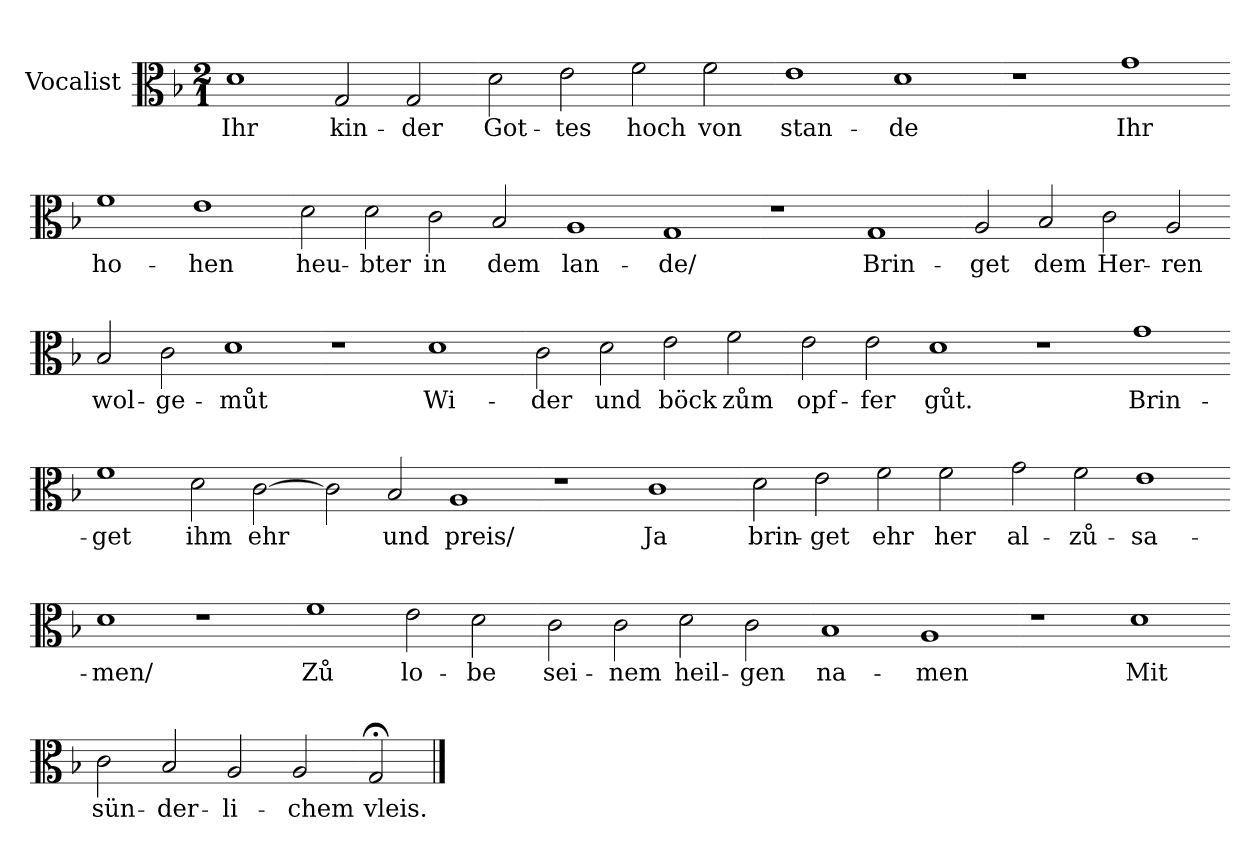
**kern	**text
*part1	*part1
*staff1	*staff1
*I"Vocalist	*
*clefC3	*
*k[b-]	*
*M2/1	*
*MM180	*
=	=
1d	Ihr
2G	kin-
2G	-der
=-	=-
2d	Got-
2e	-tes
2f	hoch
2f	von
=-	=-
1e	stan-
1d	-de
=-	=-
1r	.
1g	Ihr
=-	=-
1f	ho-
1e	-hen
=-	=-
2d	heu-
2d	-bter
2c	in
2B-	dem
=-	=-
1A	lan-
1G	-de/
=-	=-
1r	.
1G	Brin-
=-	=-
2A	-get
2B-	dem
2c	Her-
2A	-ren
=-	=-
2B-	wol-
2c	-ge-
1d	-můt
=-	=-
1r	.
1d	Wi-
=-	=-
2c	-der
2d	und
2e	böck
2f	zům
=-	=-
2e	opf-
2e	-fer
1d	gůt.
=-	=-
1r	.
1g	Brin-
=-	=-
1f	-get
2d	ihm
[2c	ehr
=-	=-
2c]	.
2B-	und
1A	preis/
=-	=-
1r	.
1c	Ja
=-	=-
2d	brin-
2e	-get
2f	ehr
2f	her
=-	=-
2g	al-
2f	-zů-
1e	-sa-
=-	=-
1d	-men/
1r	.
=-	=-
1f	Zů
2e	lo-
2d	-be
=-	=-
2c	sei-
2c	-nem
2d	heil-
2c	-gen
=-	=-
1B-	na-
1A	-men
=-	=-
1r	.
1d	Mit
=-	=-
2c	sün-
2B-	-der-
2A	-li-
2A	-chem
=-	=-
2G;<	vleis.
==	==
*-	*-
